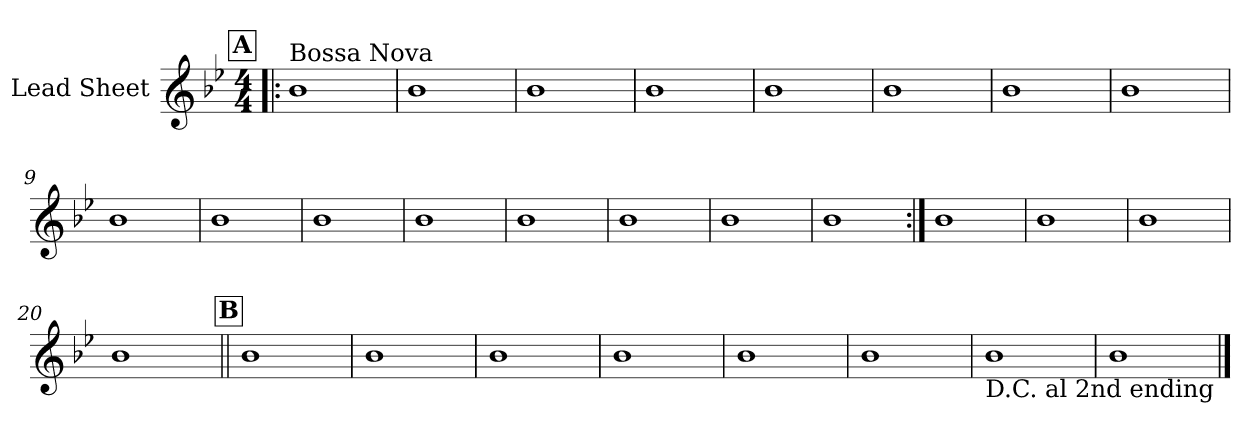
**kern
*part1
*staff1
*I"Lead Sheet
*clefG2
*k[b-e-]
*g:
*M4/4
!!LO:REH:place=s1:a:fs=14:t=A
=1!|:
!LO:TX:a:t=Bossa Nova
1b-
=2
1b-
=3
1b-
=4
1b-
!!LO:LB:g=z
=5
1b-
=6
1b-
=7
1b-
=8
1b-
!!LO:LB:g=z
=9
1b-
=10
1b-
=11
1b-
=12
1b-
!!LO:LB:g=z
=13
1b-
=14
1b-
=15
1b-
=16
1b-
!!LO:LB:g=z
=17:|!
1b-
=18
1b-
=19
1b-
=20
1b-
!!LO:LB:g=z
!!LO:REH:place=s1:a:fs=14:t=B
=21||
1b-
=22
1b-
=23
1b-
=24
1b-
!!LO:LB:g=z
=25
1b-
=26
1b-
=27
!LO:TX:b:t=D.C. al 2nd ending
1b-
=28
1b-
==
*-
